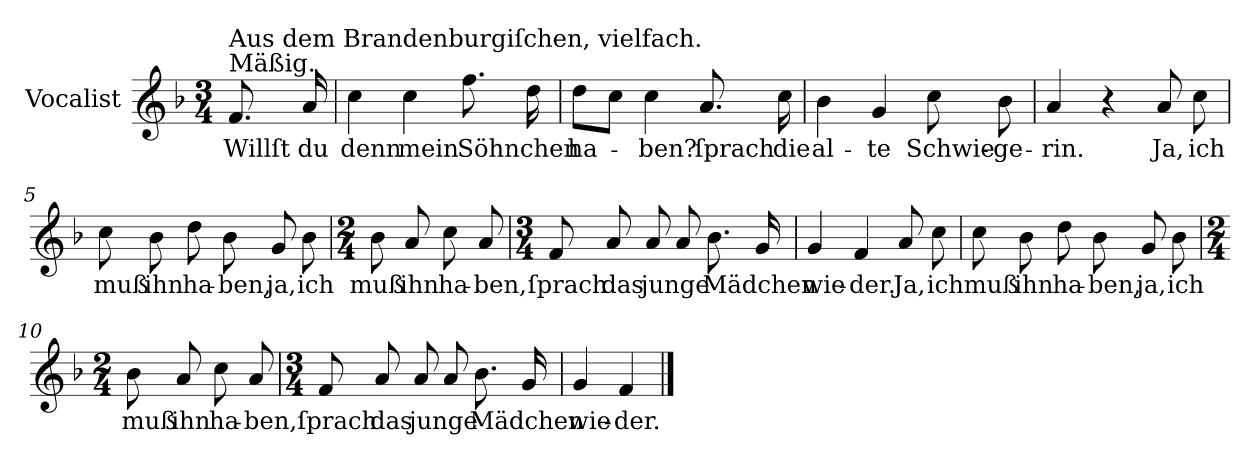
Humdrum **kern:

**kern	**text
*part1	*part1
*staff1	*staff1
*I"Vocalist	*
*k[b-]	*
*F:	*
*M3/4	*
=	=
!LO:TX:a:t=Mäßig.	!
!LO:TX:a:t=Aus dem Brandenburgiſchen, vielfach.	!
8.f	Willſt
16a	du
=1	=1
4cc	denn
4cc	mein
8.ff	Söhnchen
16dd	.
=2	=2
8ddL	ha-
8ccJ	.
4cc	-ben?
8.a	ſprach
16cc	die
=3	=3
4b-	al-
4g	-te
8cc	Schwie-
8b-	-ge-
=4	=4
4a	-rin.
4r	.
8a	Ja,
8cc	ich
=5	=5
8cc	muß
8b-	ihn
8dd	ha-
8b-	-ben,
8g	ja,
8b-	ich
=6	=6
*M2/4	*
8b-	muß
8a	ihn
8cc	ha-
8a	-ben,
=7	=7
*M3/4	*
8f	ſprach
8a	das
8a	junge
8a	.
8.b-	Mädchen
16g	.
=8	=8
4g	wie-
4f	-der.
8a	Ja,
8cc	ich
=9	=9
8cc	muß
8b-	ihn
8dd	ha-
8b-	-ben,
8g	ja,
8b-	ich
=10	=10
*M2/4	*
8b-	muß
8a	ihn
8cc	ha-
8a	-ben,
=11	=11
*M3/4	*
8f	ſprach
8a	das
8a	junge
8a	.
8.b-	Mädchen
16g	.
=12	=12
4g	wie-
4f	-der.
==	==
*-	*-
